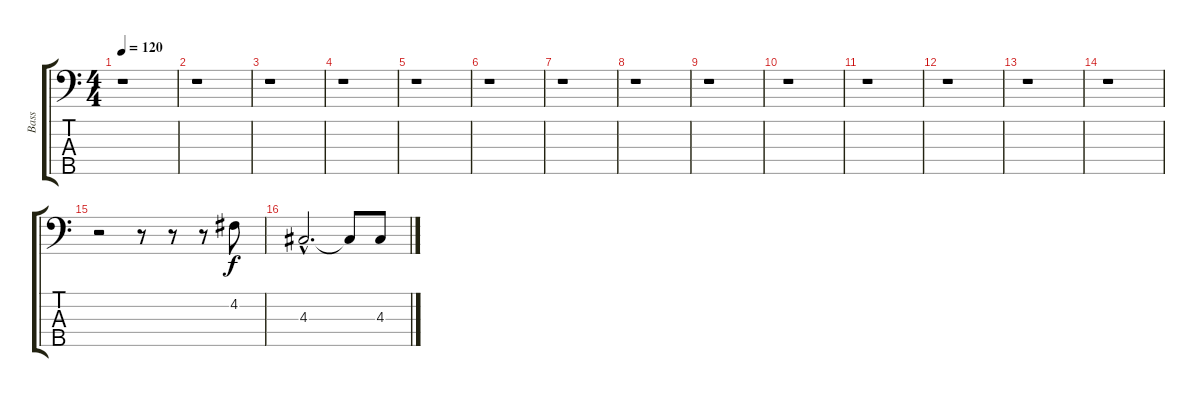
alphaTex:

\track ("Bass" "Bass") {instrument electricbassfinger}
\staff {score tabs}
\tuning (G2 D2 A1 E1 B0) {hide}
\ts (4 4)
\tempo 120
\clef f4
\ks c
r.1{dy f instrument electricbassfinger} |
r.1 |
r.1 |
r.1 |
r.1 |
r.1 |
r.1 |
r.1 |
r.1 |
r.1 |
r.1 |
r.1 |
r.1 |
r.1 |
r.2 r.8 r.8 r.8 4.2.8 |
4.3{hac}.2{d} 4.3{t}.8 4.3.8
